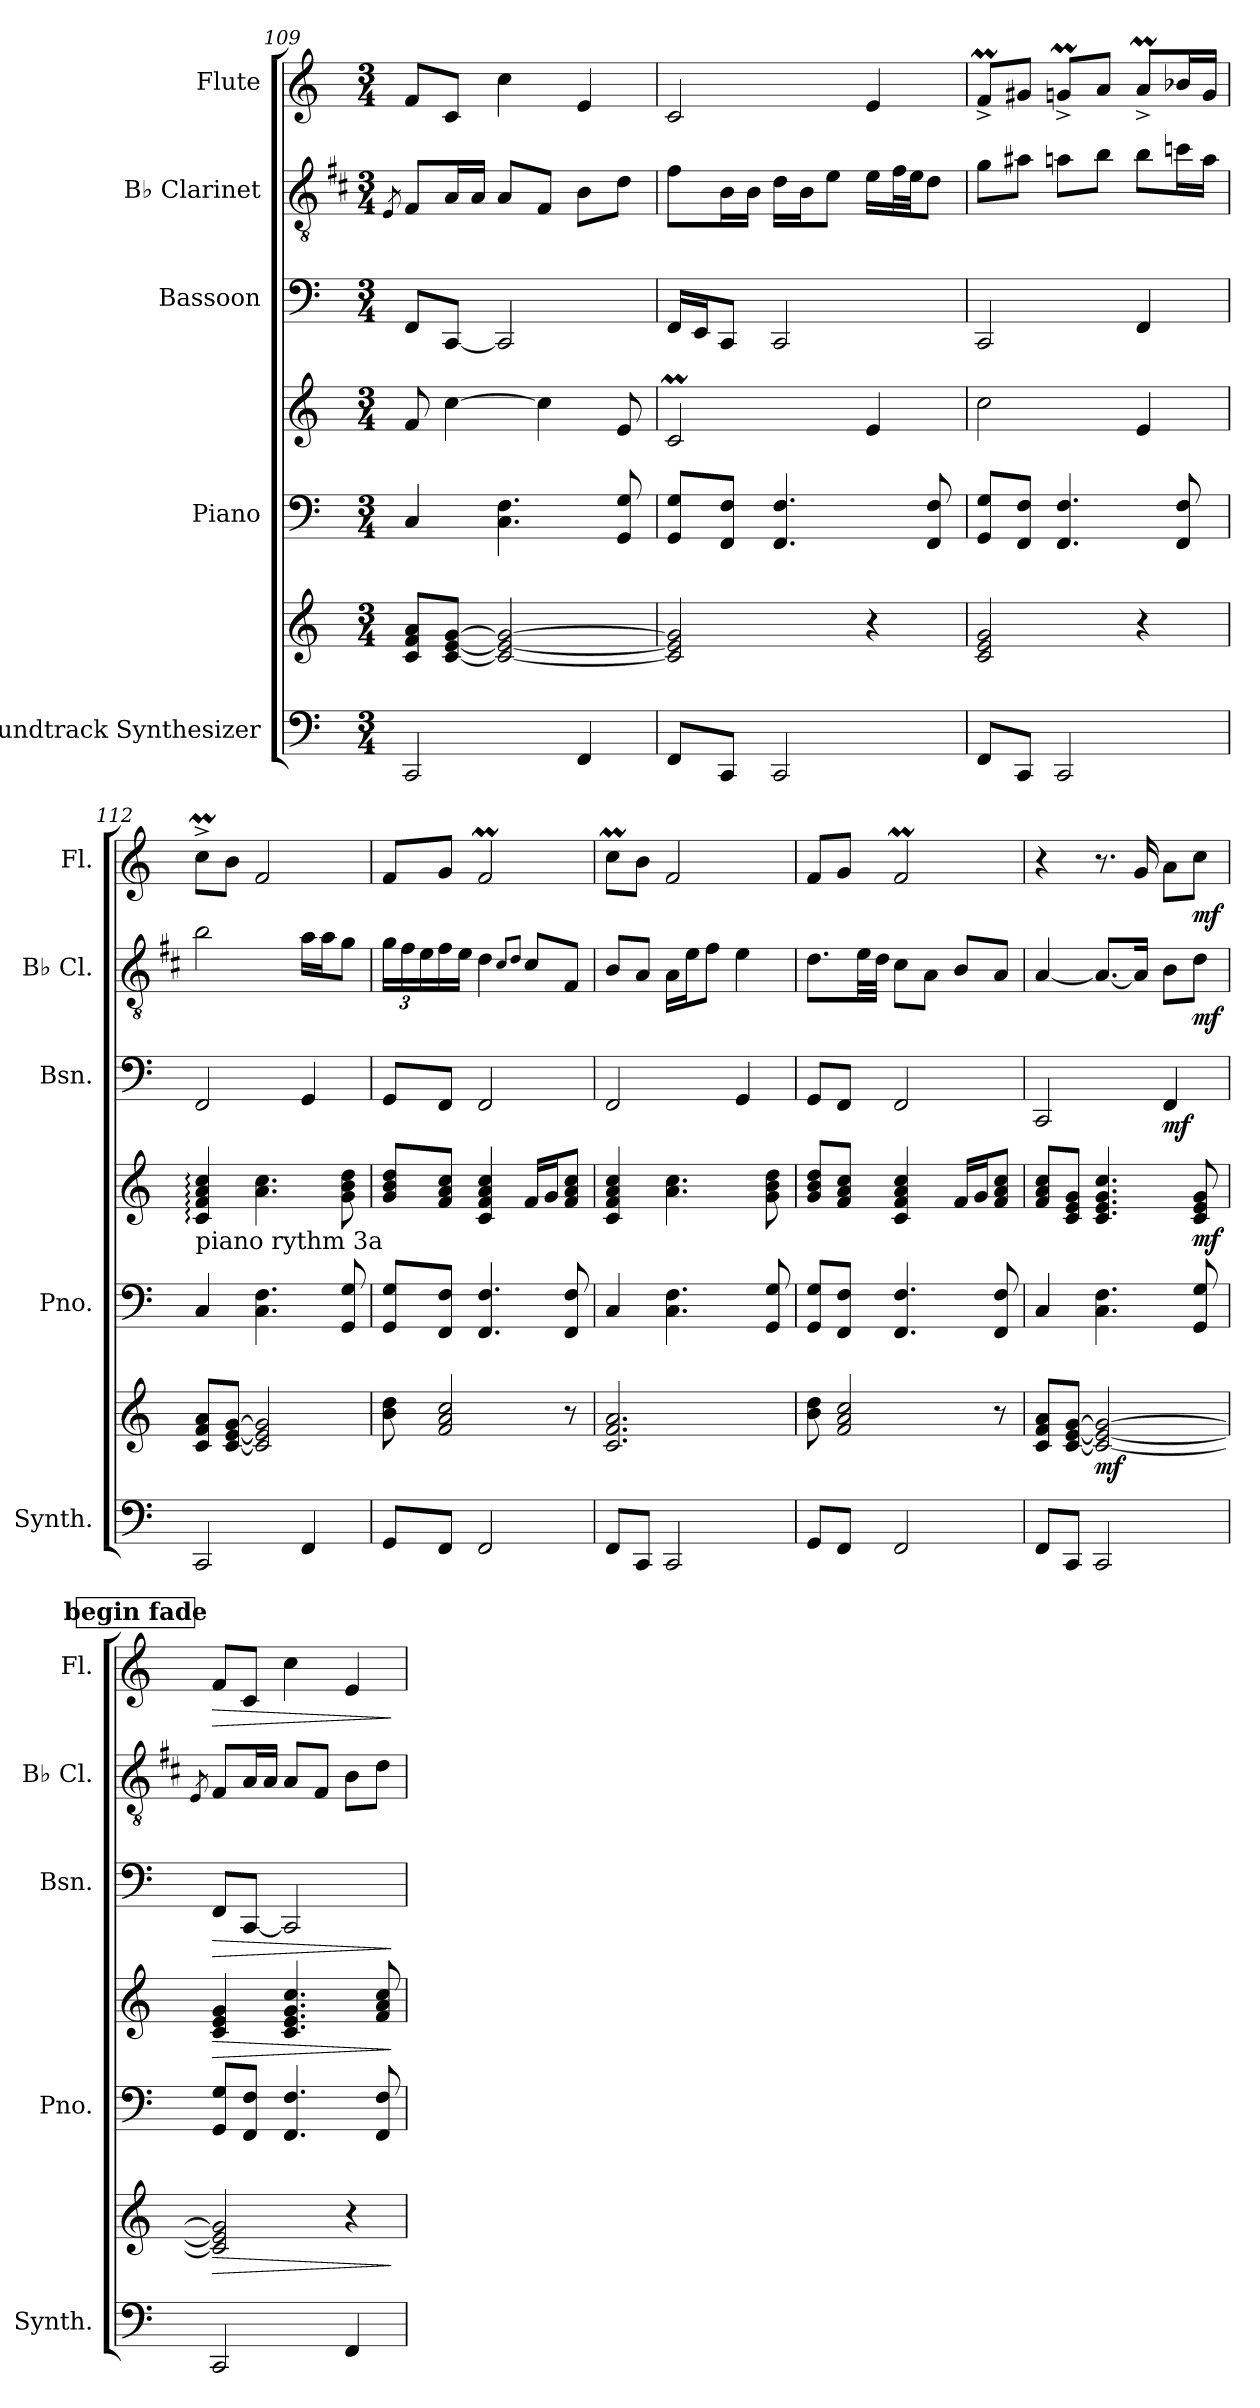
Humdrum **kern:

**kern	**kern	**dynam	**kern	**kern	**dynam	**kern	**dynam	**kern	**dynam	**kern	**dynam
*part5	*part5	*part5	*part4	*part4	*part4	*part3	*part3	*part2	*part2	*part1	*part1
*staff7	*staff6	*staff6/7	*staff5	*staff4	*staff4/5	*staff3	*staff3	*staff2	*staff2	*staff1	*staff1
*I"Soundtrack Synthesizer	*	*	*I"Piano	*	*	*I"Bassoon	*	*I"B♭ Clarinet	*	*I"Flute	*
*I'Synth.	*	*	*I'Pno.	*	*	*I'Bsn.	*	*I'B♭ Cl.	*	*I'Fl.	*
*clefF4	*clefG2	*	*clefF4	*clefG2	*	*clefF4	*	*clefGv2	*	*clefG2	*
*	*	*	*	*	*	*	*	*ITrd1c2	*	*	*
*k[]	*k[]	*	*k[]	*k[]	*	*k[]	*	*k[]	*	*k[]	*
*M3/4	*M3/4	*	*M3/4	*M3/4	*	*M3/4	*	*M3/4	*	*M3/4	*
=109	=109	=109	=109	=109	=109	=109	=109	=109	=109	=109	=109
.	.	.	.	.	.	.	.	8qD/	.	.	.
2CC/	8c/ 8f/ 8a/L	.	4C/	8f/	.	8FF/L	.	8E/L	.	8f/L	.
.	[8c/ [8e/ [8g/J	.	.	[4cc\	.	[8CC/J	.	16G/L	.	8c/J	.
.	.	.	.	.	.	.	.	16G/JJ	.	.	.
.	2c/_ 2e/_ 2g/_	.	4.C\ 4.F\	.	.	2CC/]	.	8G/L	.	4cc\	.
.	.	.	.	4cc\]	.	.	.	8E/J	.	.	.
4FF/	.	.	.	.	.	.	.	8A\L	.	4e/	.
.	.	.	8GG/ 8G/	8e/	.	.	.	8c\J	.	.	.
=110	=110	=110	=110	=110	=110	=110	=110	=110	=110	=110	=110
8FF/L	2c/] 2e/] 2g/]	.	8GG/ 8G/L	2cM/	.	16FF/LL	.	8e\L	.	2c/	.
.	.	.	.	.	.	16EE/J	.	.	.	.	.
8CC/J	.	.	8FF/ 8F/J	.	.	8CC/J	.	16A\L	.	.	.
.	.	.	.	.	.	.	.	16A\JJ	.	.	.
2CC/	.	.	4.FF/ 4.F/	.	.	2CC/	.	16c\LL	.	.	.
.	.	.	.	.	.	.	.	16A\J	.	.	.
.	.	.	.	.	.	.	.	8d\J	.	.	.
.	4r	.	.	4e/	.	.	.	16d\LL	.	4e/	.
.	.	.	.	.	.	.	.	32e\L	.	.	.
.	.	.	.	.	.	.	.	32d\JJ	.	.	.
.	.	.	8FF/ 8F/	.	.	.	.	8c\J	.	.	.
=111	=111	=111	=111	=111	=111	=111	=111	=111	=111	=111	=111
8FF/L	2c/ 2e/ 2g/	.	8GG/ 8G/L	2cc\	.	2CC/	.	8f\L	.	8fM^/L	.
8CC/J	.	.	8FF/ 8F/J	.	.	.	.	8g#X\J	.	8g#X/J	.
2CC/	.	.	4.FF/ 4.F/	.	.	.	.	8gn\L	.	8gnM^/L	.
.	.	.	.	.	.	.	.	8a\J	.	8a/J	.
.	4r	.	.	4e/	.	4FF/	.	8a\L	.	8aM^/L	.
.	.	.	8FF/ 8F/	.	.	.	.	16b-X\L	.	16b-X/L	.
.	.	.	.	.	.	.	.	16g\JJ	.	16g/JJ	.
=112	=112	=112	=112	=112	=112	=112	=112	=112	=112	=112	=112
!	!	!	!	!LO:TX:b:t=piano rythm 3a	!	!	!	!	!	!	!
2CC/	8c/ 8f/ 8a/L	.	4C/	4c/: 4f/: 4a/: 4cc/:	.	2FF/	.	2a\	.	8ccM^\L	.
.	[8c/ [8e/ [8g/J	.	.	.	.	.	.	.	.	8b\J	.
.	2c/] 2e/] 2g/]	.	4.C\ 4.F\	4.a\ 4.cc\	.	.	.	.	.	2f/	.
4FF/	.	.	.	.	.	4GG/	.	16g\LL	.	.	.
.	.	.	.	.	.	.	.	16g\J	.	.	.
.	.	.	8GG/ 8G/	8g\ 8b\ 8dd\	.	.	.	8f\J	.	.	.
=113	=113	=113	=113	=113	=113	=113	=113	=113	=113	=113	=113
*	*	*	*	*	*	*	*	*Xbrackettup	*	*	*
8GG/L	8b\ 8dd\	.	8GG/ 8G/L	8g/ 8b/ 8dd/L	.	8GG/L	.	24f\LL	.	8f/L	.
.	.	.	.	.	.	.	.	24e\	.	.	.
.	.	.	.	.	.	.	.	24d\	.	.	.
8FF/J	2f/ 2a/ 2cc/	.	8FF/ 8F/J	8f/ 8a/ 8cc/J	.	8FF/J	.	16e\	.	8g/J	.
.	.	.	.	.	.	.	.	16d\JJ	.	.	.
2FF/	.	.	4.FF/ 4.F/	4c/ 4f/ 4a/ 4cc/	.	2FF/	.	4c\	.	2fM/	.
.	.	.	.	.	.	.	.	8qB/L	.	.	.
.	.	.	.	.	.	.	.	8qc/J	.	.	.
.	.	.	.	16f/LL	.	.	.	8B/L	.	.	.
.	.	.	.	16g/J	.	.	.	.	.	.	.
.	8r	.	8FF/ 8F/	8f/ 8a/ 8cc/J	.	.	.	8E/J	.	.	.
=114	=114	=114	=114	=114	=114	=114	=114	=114	=114	=114	=114
8FF/L	2.c/ 2.f/ 2.a/	.	4C/	4c/ 4f/ 4a/ 4cc/	.	2FF/	.	8A/L	.	8ccM\L	.
8CC/J	.	.	.	.	.	.	.	8G/J	.	8b\J	.
2CC/	.	.	4.C\ 4.F\	4.a\ 4.cc\	.	.	.	16G\LL	.	2f/	.
.	.	.	.	.	.	.	.	16d\J	.	.	.
.	.	.	.	.	.	.	.	8e\J	.	.	.
.	.	.	.	.	.	4GG/	.	4d\	.	.	.
.	.	.	8GG/ 8G/	8g\ 8b\ 8dd\	.	.	.	.	.	.	.
!!LO:PB:g=z
=115	=115	=115	=115	=115	=115	=115	=115	=115	=115	=115	=115
8GG/L	8b\ 8dd\	.	8GG/ 8G/L	8g/ 8b/ 8dd/L	.	8GG/L	.	8.c\L	.	8f/L	.
8FF/J	2f/ 2a/ 2cc/	.	8FF/ 8F/J	8f/ 8a/ 8cc/J	.	8FF/J	.	.	.	8g/J	.
.	.	.	.	.	.	.	.	32d\LL	.	.	.
.	.	.	.	.	.	.	.	32c\JJJ	.	.	.
2FF/	.	.	4.FF/ 4.F/	4c/ 4f/ 4a/ 4cc/	.	2FF/	.	8B\L	.	2fM/	.
.	.	.	.	.	.	.	.	8G\J	.	.	.
.	.	.	.	16f/LL	.	.	.	8A/L	.	.	.
.	.	.	.	16g/J	.	.	.	.	.	.	.
.	8r	.	8FF/ 8F/	8f/ 8a/ 8cc/J	.	.	.	8G/J	.	.	.
=116	=116	=116	=116	=116	=116	=116	=116	=116	=116	=116	=116
8FF/L	8c/ 8f/ 8a/L	.	4C/	8f/ 8a/ 8cc/L	.	2CC/	.	[4G/	.	4r	.
8CC/J	[8c/ [8e/ [8g/J	.	.	8c/ 8e/ 8g/J	.	.	.	.	.	.	.
!	!	!LO:DY:b	!	!	!	!	!	!	!	!	!
2CC/	2c/_ 2e/_ 2g/_	mf	4.C\ 4.F\	4.c/ 4.e/ 4.g/ 4.cc/	.	.	.	8.G/L_	.	8.r	.
.	.	.	.	.	.	.	.	16G/Jk]	.	16g/	.
!	!	!	!	!	!	!	!LO:DY:b	!	!	!	!
.	.	.	.	.	.	4FF/	mf	8A\L	.	8a\L	.
!	!	!	!	!	!LO:DY:b	!	!	!	!LO:DY:b	!	!LO:DY:b
.	.	.	8GG/ 8G/	8c/ 8e/ 8g/	mf	.	.	8c\J	mf	8cc\J	mf
!!LO:REH:place=s1:a:B:fs=14:t=begin fade
=117	=117	=117	=117	=117	=117	=117	=117	=117	=117	=117	=117
.	.	.	.	.	.	.	.	8qD/	.	.	.
!	!	!LO:HP:b	!	!	!LO:HP:b	!	!LO:HP:b	!	!	!	!LO:HP:b
2CC/	2c/] 2e/] 2g/]	>	8GG/ 8G/L	4c/ 4e/ 4g/	>	8FF/L	>	8E/L	.	8f/L	>
.	.	.	8FF/ 8F/J	.	.	[8CC/J	.	16G/L	.	8c/J	.
.	.	.	.	.	.	.	.	16G/JJ	.	.	.
.	.	.	4.FF/ 4.F/	4.c/ 4.e/ 4.g/ 4.cc/	.	2CC/]	.	8G/L	.	4cc\	.
.	.	.	.	.	.	.	.	8E/J	.	.	.
4FF/	4r	.	.	.	.	.	.	8A\L	.	4e/	.
.	.	.	8FF/ 8F/	8f/ 8a/ 8cc/	.	.	.	8c\J	.	.	.
.	.	]	.	.	]	.	]	.	.	.	]
=	=	=	=	=	=	=	=	=	=	=	=
*-	*-	*-	*-	*-	*-	*-	*-	*-	*-	*-	*-
